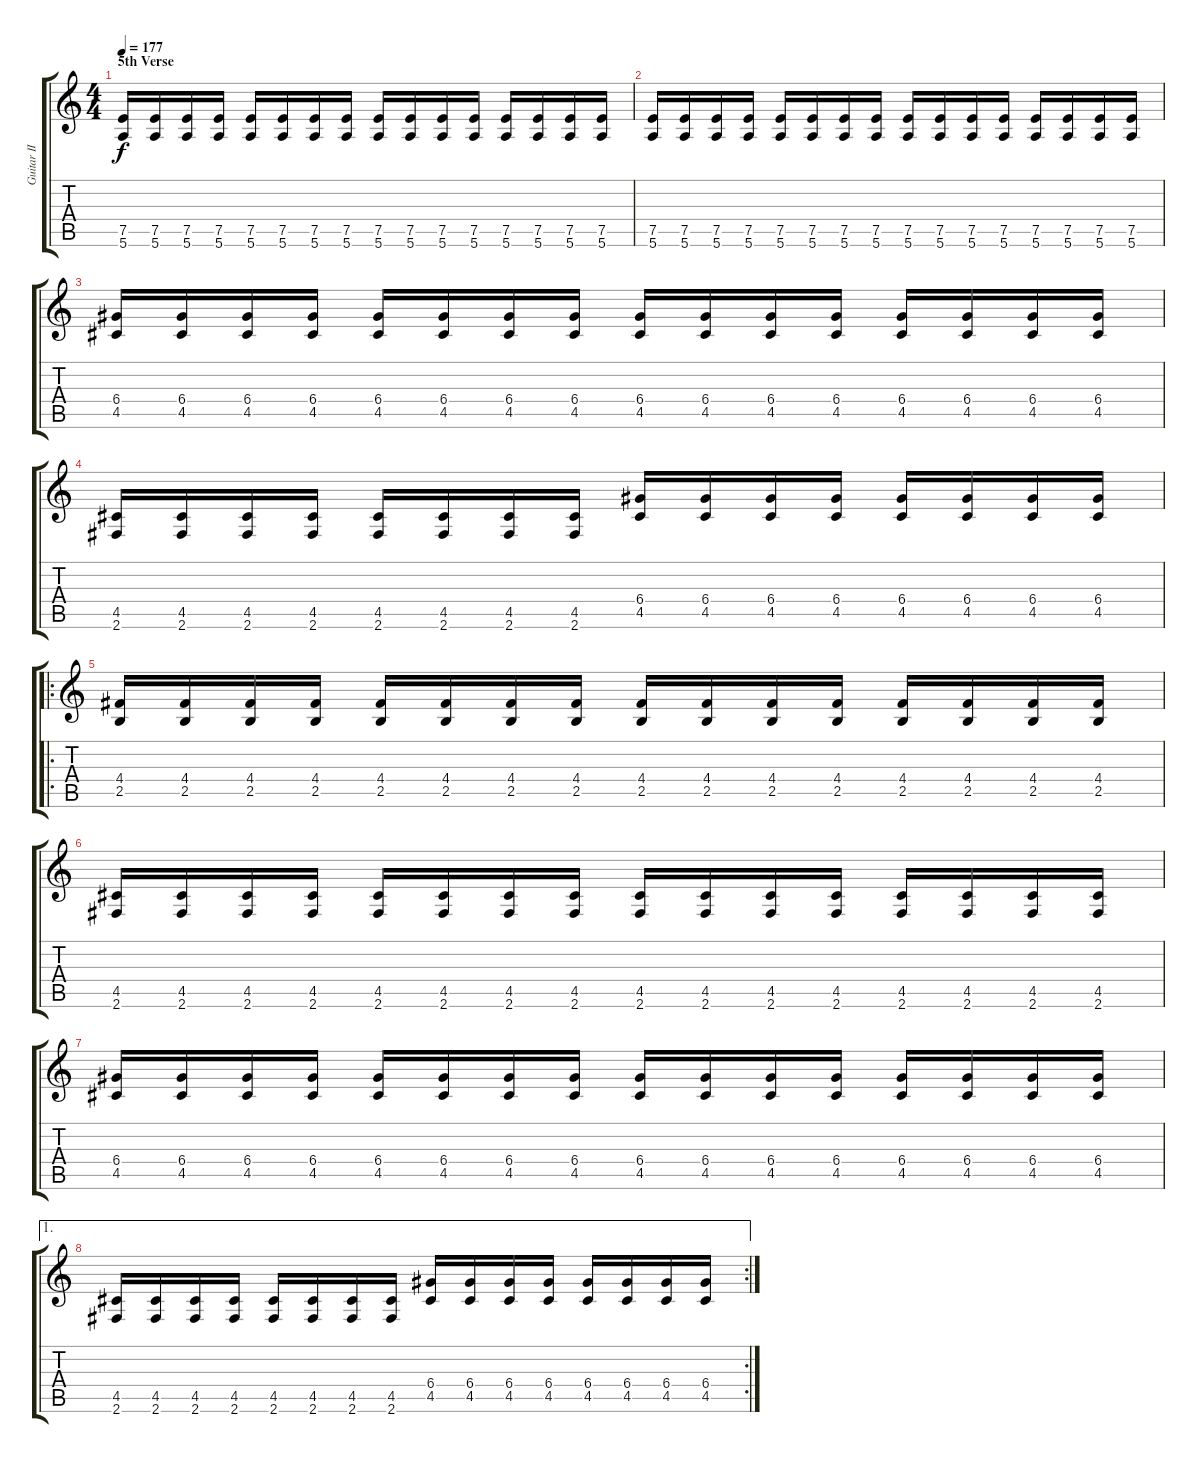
\track ("Guitar II" "Guitar II") {instrument distortionguitar}
\staff {score tabs}
\tuning (E4 B3 G3 D3 A2 E2) {hide}
\ts (4 4)
\section ("" "5th Verse")
\tempo 177
\clef g2
\ks c
(7.5 5.6).16{dy f} (7.5 5.6).16 (7.5 5.6).16 (7.5 5.6).16 (7.5 5.6).16 (7.5 5.6).16 (7.5 5.6).16 (7.5 5.6).16 (7.5 5.6).16 (7.5 5.6).16 (7.5 5.6).16 (7.5 5.6).16 (7.5 5.6).16 (7.5 5.6).16 (7.5 5.6).16 (7.5 5.6).16 |
(7.5 5.6).16 (7.5 5.6).16 (7.5 5.6).16 (7.5 5.6).16 (7.5 5.6).16 (7.5 5.6).16 (7.5 5.6).16 (7.5 5.6).16 (7.5 5.6).16 (7.5 5.6).16 (7.5 5.6).16 (7.5 5.6).16 (7.5 5.6).16 (7.5 5.6).16 (7.5 5.6).16 (7.5 5.6).16 |
(6.4 4.5).16 (6.4 4.5).16 (6.4 4.5).16 (6.4 4.5).16 (6.4 4.5).16 (6.4 4.5).16 (6.4 4.5).16 (6.4 4.5).16 (6.4 4.5).16 (6.4 4.5).16 (6.4 4.5).16 (6.4 4.5).16 (6.4 4.5).16 (6.4 4.5).16 (6.4 4.5).16 (6.4 4.5).16 |
(4.5 2.6).16 (4.5 2.6).16 (4.5 2.6).16 (4.5 2.6).16 (4.5 2.6).16 (4.5 2.6).16 (4.5 2.6).16 (4.5 2.6).16 (6.4 4.5).16 (6.4 4.5).16 (6.4 4.5).16 (6.4 4.5).16 (6.4 4.5).16 (6.4 4.5).16 (6.4 4.5).16 (6.4 4.5).16 |
\ro
(4.4 2.5).16 (4.4 2.5).16 (4.4 2.5).16 (4.4 2.5).16 (4.4 2.5).16 (4.4 2.5).16 (4.4 2.5).16 (4.4 2.5).16 (4.4 2.5).16 (4.4 2.5).16 (4.4 2.5).16 (4.4 2.5).16 (4.4 2.5).16 (4.4 2.5).16 (4.4 2.5).16 (4.4 2.5).16 |
(4.5 2.6).16 (4.5 2.6).16 (4.5 2.6).16 (4.5 2.6).16 (4.5 2.6).16 (4.5 2.6).16 (4.5 2.6).16 (4.5 2.6).16 (4.5 2.6).16 (4.5 2.6).16 (4.5 2.6).16 (4.5 2.6).16 (4.5 2.6).16 (4.5 2.6).16 (4.5 2.6).16 (4.5 2.6).16 |
(6.4 4.5).16 (6.4 4.5).16 (6.4 4.5).16 (6.4 4.5).16 (6.4 4.5).16 (6.4 4.5).16 (6.4 4.5).16 (6.4 4.5).16 (6.4 4.5).16 (6.4 4.5).16 (6.4 4.5).16 (6.4 4.5).16 (6.4 4.5).16 (6.4 4.5).16 (6.4 4.5).16 (6.4 4.5).16 |
\ae 1
\rc 2
(4.5 2.6).16 (4.5 2.6).16 (4.5 2.6).16 (4.5 2.6).16 (4.5 2.6).16 (4.5 2.6).16 (4.5 2.6).16 (4.5 2.6).16 (6.4 4.5).16 (6.4 4.5).16 (6.4 4.5).16 (6.4 4.5).16 (6.4 4.5).16 (6.4 4.5).16 (6.4 4.5).16 (6.4 4.5).16
